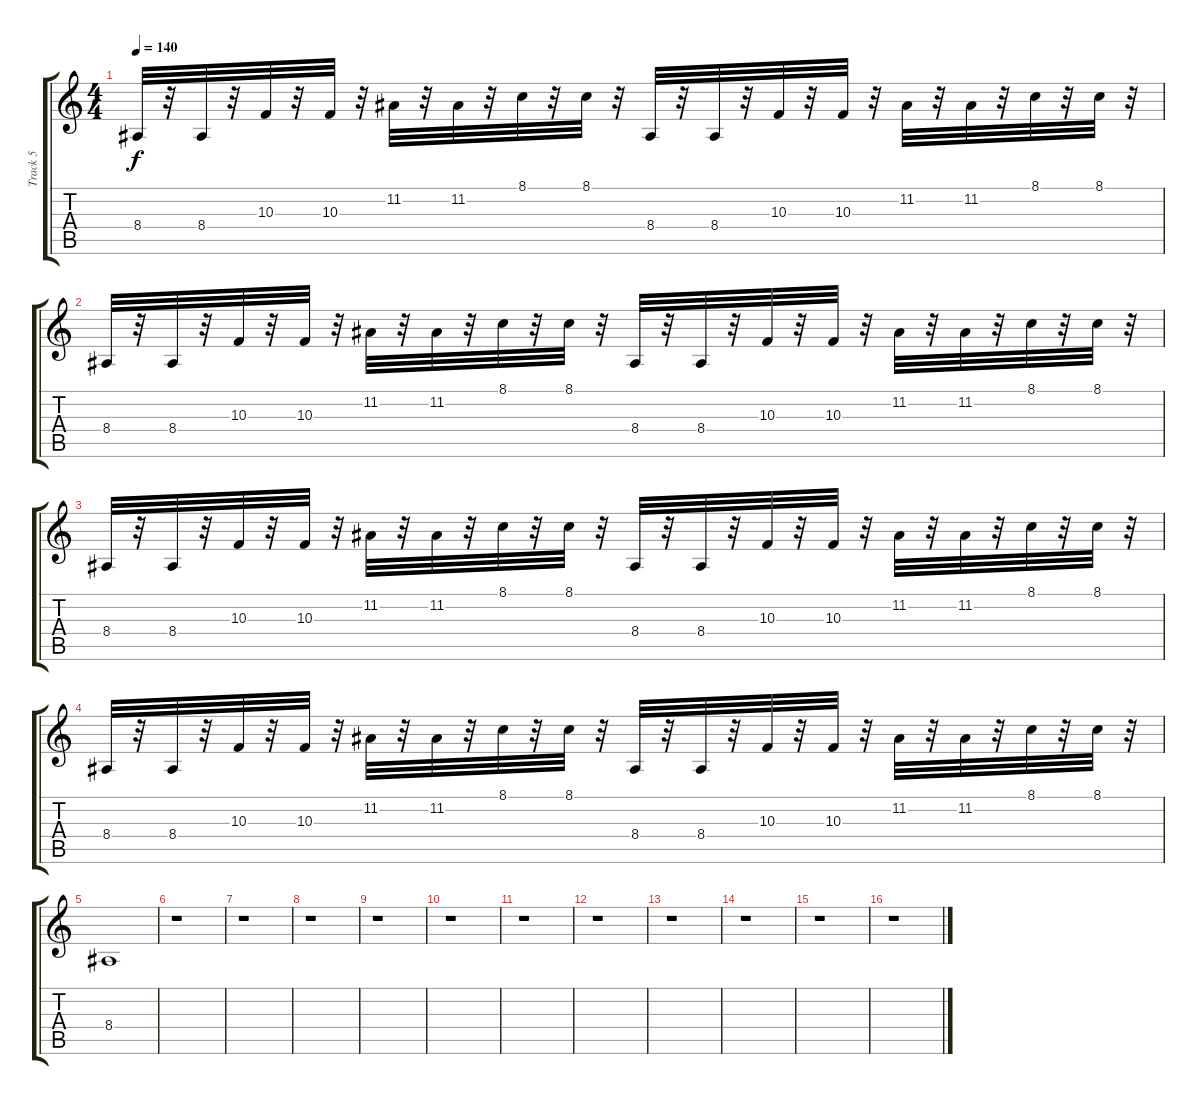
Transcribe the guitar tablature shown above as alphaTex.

\track ("Track 5" "Track 5") {instrument fx4atmosphere}
\staff {score tabs}
\tuning (E4 B3 G3 D3 A2 E2) {hide}
\ts (4 4)
\tempo 140
\clef g2
\ks c
8.4.32{dy f} r.32 8.4.32 r.32 10.3.32 r.32 10.3.32 r.32 11.2.32 r.32 11.2.32 r.32 8.1.32 r.32 8.1.32 r.32 8.4.32 r.32 8.4.32 r.32 10.3.32 r.32 10.3.32 r.32 11.2.32 r.32 11.2.32 r.32 8.1.32 r.32 8.1.32 r.32 |
8.4.32 r.32 8.4.32 r.32 10.3.32 r.32 10.3.32 r.32 11.2.32 r.32 11.2.32 r.32 8.1.32 r.32 8.1.32 r.32 8.4.32 r.32 8.4.32 r.32 10.3.32 r.32 10.3.32 r.32 11.2.32 r.32 11.2.32 r.32 8.1.32 r.32 8.1.32 r.32 |
8.4.32 r.32 8.4.32 r.32 10.3.32 r.32 10.3.32 r.32 11.2.32 r.32 11.2.32 r.32 8.1.32 r.32 8.1.32 r.32 8.4.32 r.32 8.4.32 r.32 10.3.32 r.32 10.3.32 r.32 11.2.32 r.32 11.2.32 r.32 8.1.32 r.32 8.1.32 r.32 |
8.4.32 r.32 8.4.32 r.32 10.3.32 r.32 10.3.32 r.32 11.2.32 r.32 11.2.32 r.32 8.1.32 r.32 8.1.32 r.32 8.4.32 r.32 8.4.32 r.32 10.3.32 r.32 10.3.32 r.32 11.2.32 r.32 11.2.32 r.32 8.1.32 r.32 8.1.32 r.32 |
8.4.1 |
r.1 |
r.1 |
r.1 |
r.1 |
r.1 |
r.1 |
r.1 |
r.1 |
r.1 |
r.1 |
r.1
